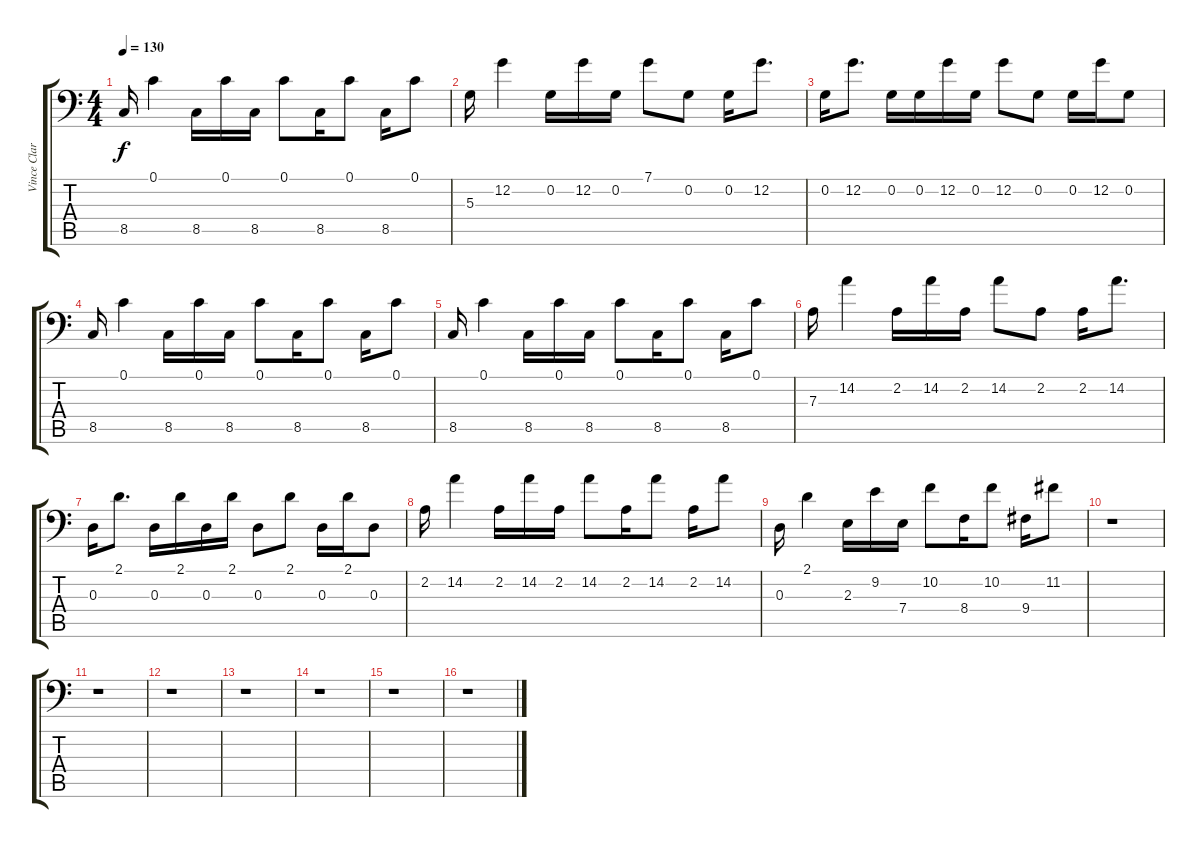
\track ("Vince Clarke" "Vince Clar") {instrument synthbass1}
\staff {score tabs}
\tuning (C3 G2 D2 A1 E1 B0) {hide}
\ts (4 4)
\tempo 130
\clef f4
\ks c
8.5.16{dy f} 0.1.4 8.5.16 0.1.16 8.5.16 0.1.8 8.5.16 0.1.8 8.5.16 0.1.8 |
5.3.16 12.2.4 0.2.16 12.2.16 0.2.16 7.1.8 0.2.8 0.2.16 12.2.8{d} |
0.2.16 12.2.8{d} 0.2.16 0.2.16 12.2.16 0.2.16 12.2.8 0.2.8 0.2.16 12.2.16 0.2.8 |
8.5.16 0.1.4 8.5.16 0.1.16 8.5.16 0.1.8 8.5.16 0.1.8 8.5.16 0.1.8 |
8.5.16 0.1.4 8.5.16 0.1.16 8.5.16 0.1.8 8.5.16 0.1.8 8.5.16 0.1.8 |
7.3.16 14.2.4 2.2.16 14.2.16 2.2.16 14.2.8 2.2.8 2.2.16 14.2.8{d} |
0.3.16 2.1.8{d} 0.3.16 2.1.16 0.3.16 2.1.16 0.3.8 2.1.8 0.3.16 2.1.16 0.3.8 |
2.2.16 14.2.4 2.2.16 14.2.16 2.2.16 14.2.8 2.2.16 14.2.8 2.2.16 14.2.8 |
0.3.16 2.1.4 2.3.16 9.2.16 7.4.16 10.2.8 8.4.16 10.2.8 9.4.16 11.2.8 |
r.1 |
r.1 |
r.1 |
r.1 |
r.1 |
r.1 |
r.1
